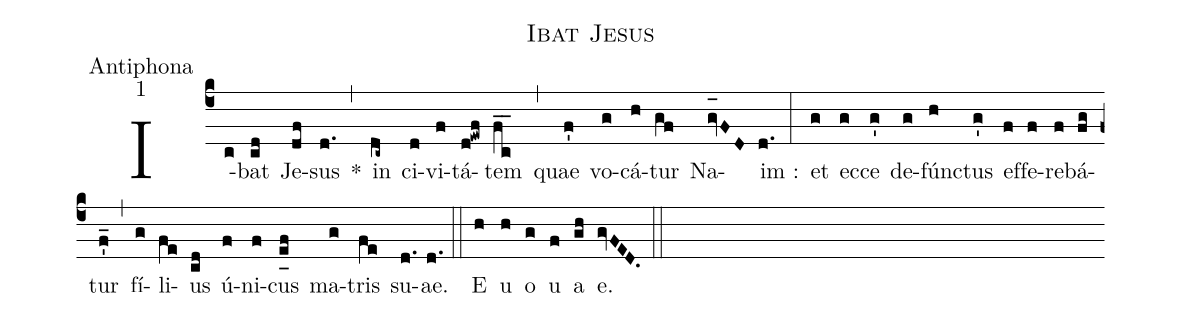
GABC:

name:Ibat Jesus;
office-part:Antiphona;
mode:1;
%%
(c4) I(c)bat(cd) Je(df)sus(d.) *(,) in(dc~) ci(d)vi(f)tá(d!ewf)tem(fc__) (,) quae(f') vo(g)cá(h)tur(gf) Na(gv_[oh:h]FD)im :(d.) (:) et(g) ec(g)ce(g') de(g)fún(h)ctus(g') ef(f)fe(f)re(f)bá(fg)tur(f'_) (,) fí(g)li(fe)us(cd) ú(f)ni(f)cus(e_[uh:l]f) ma(g)tris(fe) su(d.)ae.(d.) (::) <eu>E(h) u(h) o(g) u(f) a(gh) e.</eu>(gvFED.) (::)
